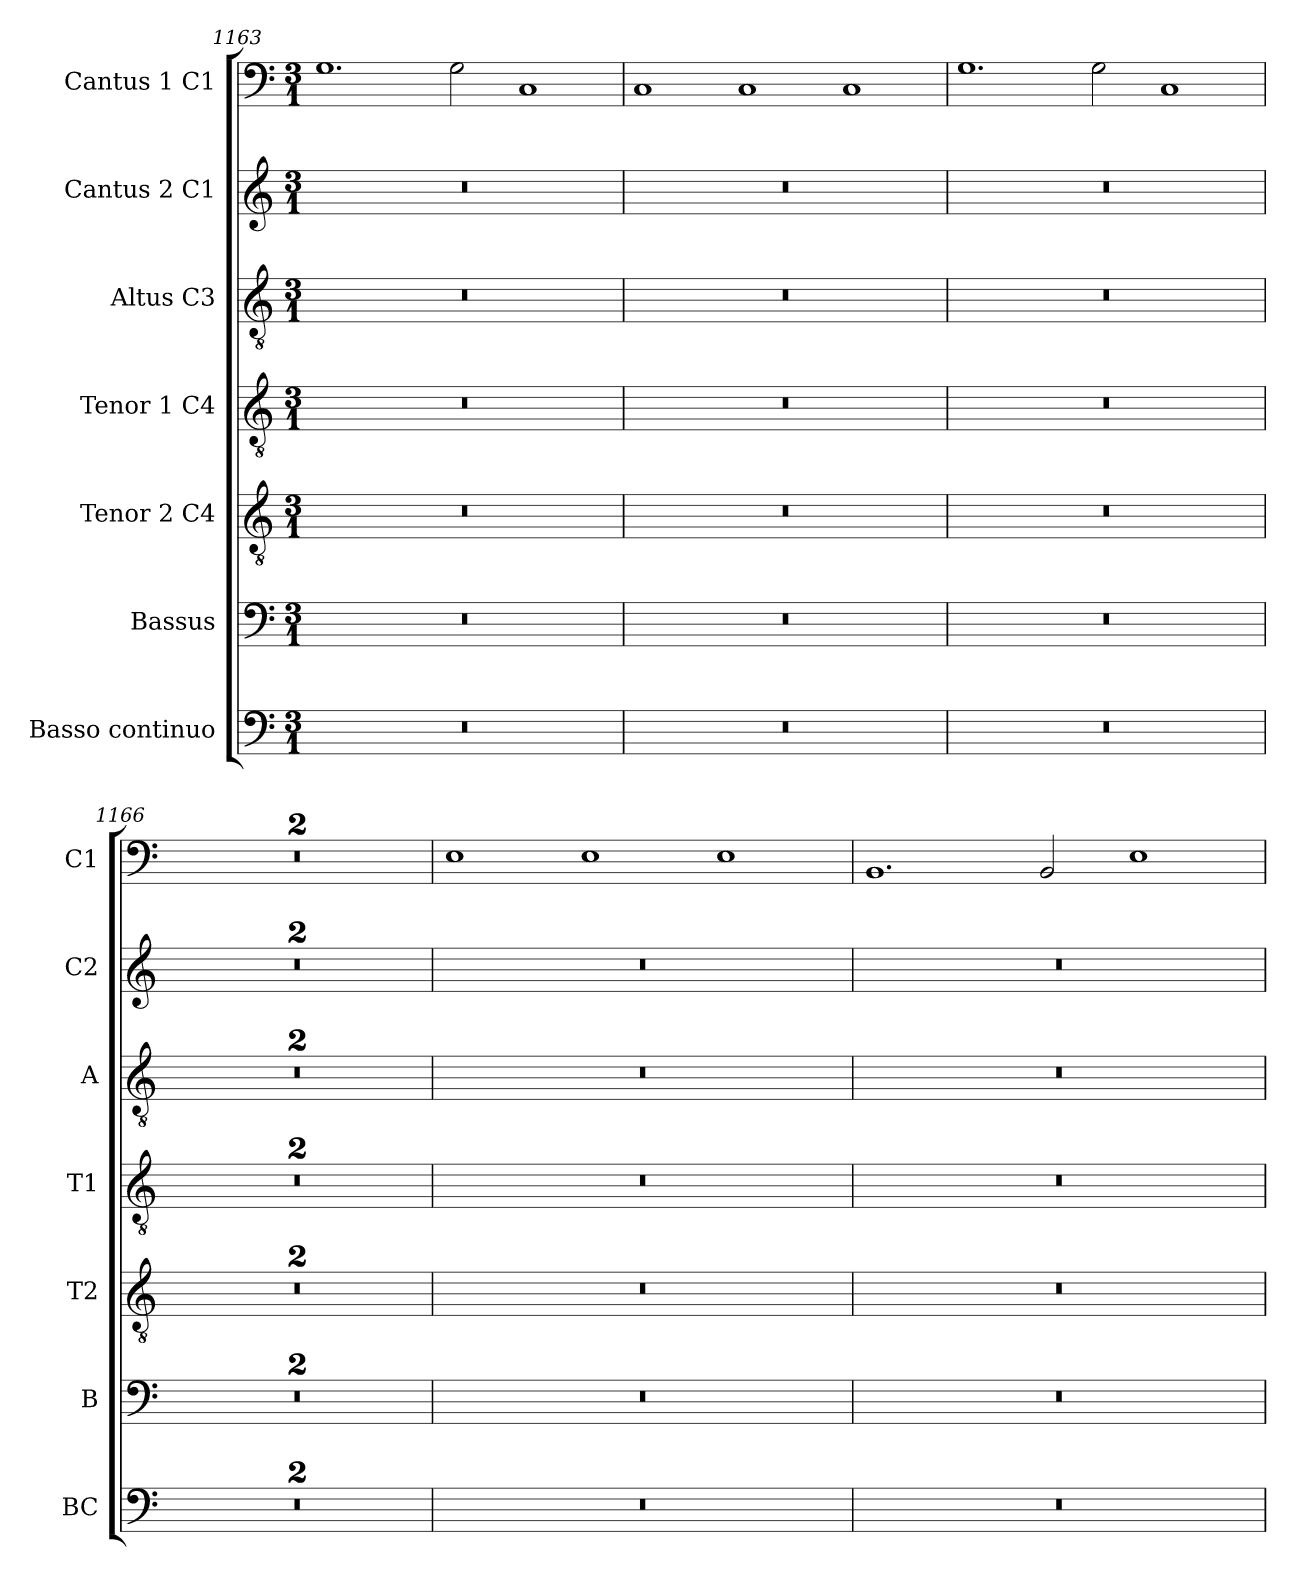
**kern	**kern	**kern	**kern	**kern	**kern	**kern
*part7	*part6	*part5	*part4	*part3	*part2	*part1
*staff7	*staff6	*staff5	*staff4	*staff3	*staff2	*staff1
*I"Basso continuo	*I"Bassus	*I"Tenor 2 C4	*I"Tenor 1 C4	*I"Altus C3	*I"Cantus 2 C1	*I"Cantus 1 C1
*I'BC	*I'B	*I'T2	*I'T1	*I'A	*I'C2	*I'C1
*clefF4	*clefF4	*clefGv2	*clefGv2	*clefGv2	*clefG2	*clefF4
*ITrd7c12	*	*	*	*	*	*
*k[]	*k[]	*k[]	*k[]	*k[]	*k[]	*k[]
*C:	*C:	*C:	*C:	*C:	*C:	*C:
*M3/1	*M3/1	*M3/1	*M3/1	*M3/1	*M3/1	*M3/1
=1163	=1163	=1163	=1163	=1163	=1163	=1163
0.r	0.r	0.r	0.r	0.r	0.r	1.G
.	.	.	.	.	.	2G\
.	.	.	.	.	.	1C
=1164	=1164	=1164	=1164	=1164	=1164	=1164
0.r	0.r	0.r	0.r	0.r	0.r	1C
.	.	.	.	.	.	1C
.	.	.	.	.	.	1C
=1165	=1165	=1165	=1165	=1165	=1165	=1165
0.r	0.r	0.r	0.r	0.r	0.r	1.G
.	.	.	.	.	.	2G\
.	.	.	.	.	.	1C
=1166	=1166	=1166	=1166	=1166	=1166	=1166
0.r	0.r	0.r	0.r	0.r	0.r	0.r
=1167	=1167	=1167	=1167	=1167	=1167	=1167
0.r	0.r	0.r	0.r	0.r	0.r	0.r
=1168	=1168	=1168	=1168	=1168	=1168	=1168
0.r	0.r	0.r	0.r	0.r	0.r	1E
.	.	.	.	.	.	1E
.	.	.	.	.	.	1E
=1169	=1169	=1169	=1169	=1169	=1169	=1169
0.r	0.r	0.r	0.r	0.r	0.r	1.BB
.	.	.	.	.	.	2BB/
.	.	.	.	.	.	1E
=	=	=	=	=	=	=
*-	*-	*-	*-	*-	*-	*-
